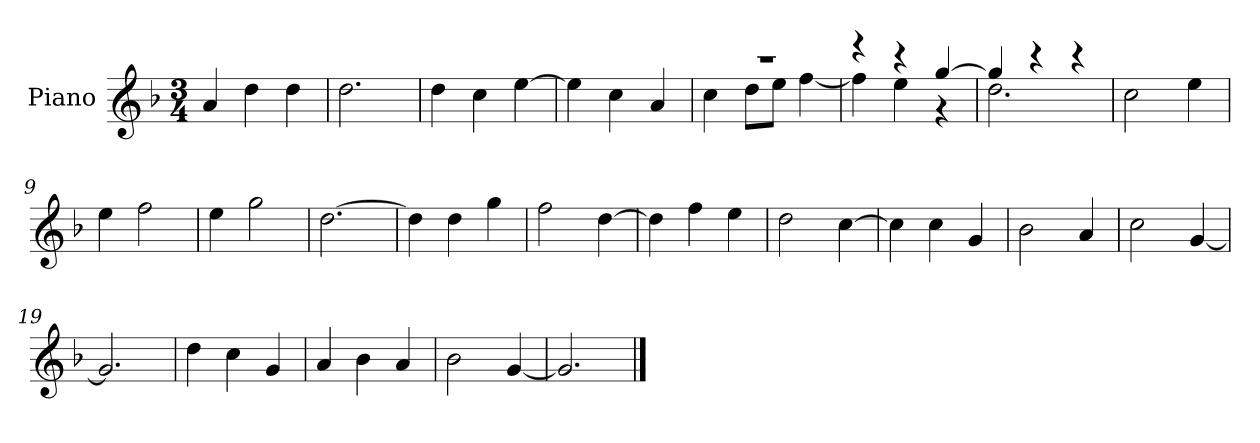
**kern
*part1
*staff1
*I"Piano
*I'P-no
*clefG2
*k[b-]
*M3/4
*MM178
=1
4a/
4dd\
4dd\
=2
2.dd\
=3
4dd\
4cc\
[4ee\
=4
4ee\]
4cc\
4a/
=5
*^
2.r	4cc\
.	8dd\L
.	8ee\J
.	[4ff\
=6	=6
4r	4ff\]
4r	4ee\
[4gg/	4r
=7	=7
4gg/]	2.dd\
4r	.
4r	.
*v	*v
=8
2cc\
4ee\
=9
4ee\
2ff\
=10
4ee\
2gg\
=11
[2.dd\
!!LO:LB:g=z
=12
4dd\]
4dd\
4gg\
=13
2ff\
[4dd\
=14
4dd\]
4ff\
4ee\
=15
2dd\
[4cc\
=16
4cc\]
4cc\
4g/
=17
2b-\
4a/
=18
2cc\
[4g/
=19
2.g/]
=20
4dd\
4cc\
4g/
=21
4a/
4b-\
4a/
=22
2b-\
[4g/
=23
2.g/]
==
*-
